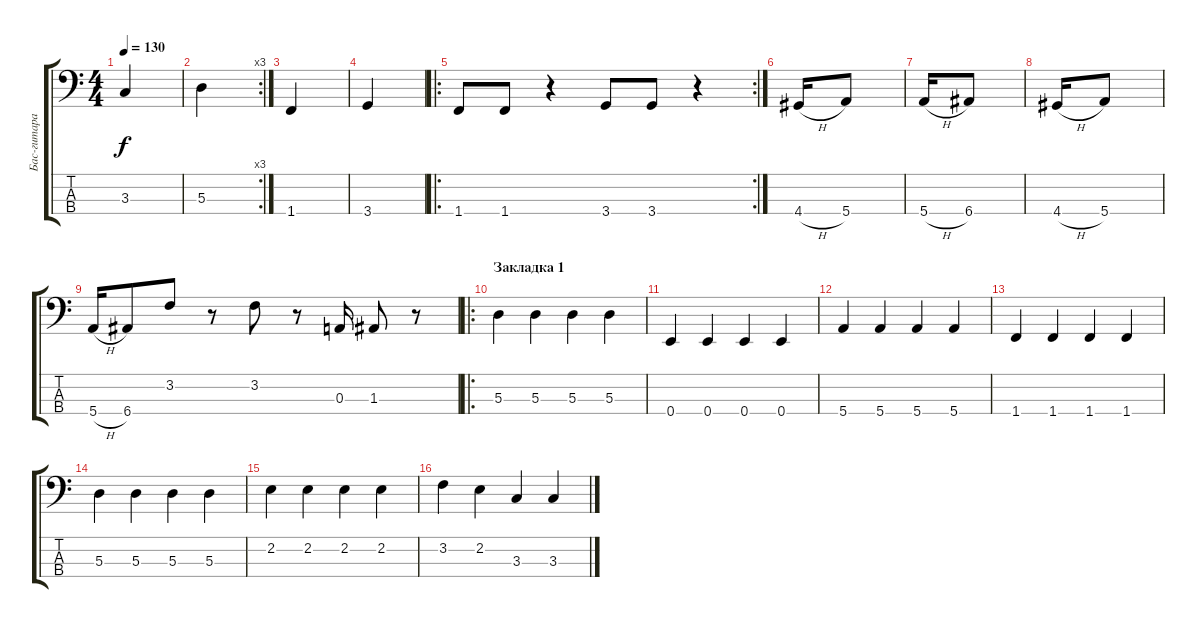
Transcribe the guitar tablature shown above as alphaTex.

\track ("Бас-гитара" "Бас-гитара") {instrument slapbass2}
\staff {score tabs}
\tuning (G2 D2 A1 E1) {hide}
\ts (4 4)
\tempo 130
\clef f4
\ks c
3.3.4{dy f} |
\rc 3
5.3.4 |
1.4.4 |
3.4.4 |
\ro
\rc 2
1.4.8 1.4.8 r.4 3.4.8 3.4.8 r.4 |
4.4{h}.16 5.4.8 |
5.4{h}.16 6.4.8 |
4.4{h}.16 5.4.8 |
5.4{h}.16 6.4.8 3.2.8 r.8 3.2.8 r.8 0.3.16 1.3.8 r.8 |
\ro
\section ("" "Закладка 1")
5.3.4 5.3.4 5.3.4 5.3.4 |
0.4.4 0.4.4 0.4.4 0.4.4 |
5.4.4 5.4.4 5.4.4 5.4.4 |
1.4.4 1.4.4 1.4.4 1.4.4 |
5.3.4 5.3.4 5.3.4 5.3.4 |
2.2.4 2.2.4 2.2.4 2.2.4 |
3.2.4 2.2.4 3.3.4 3.3.4
